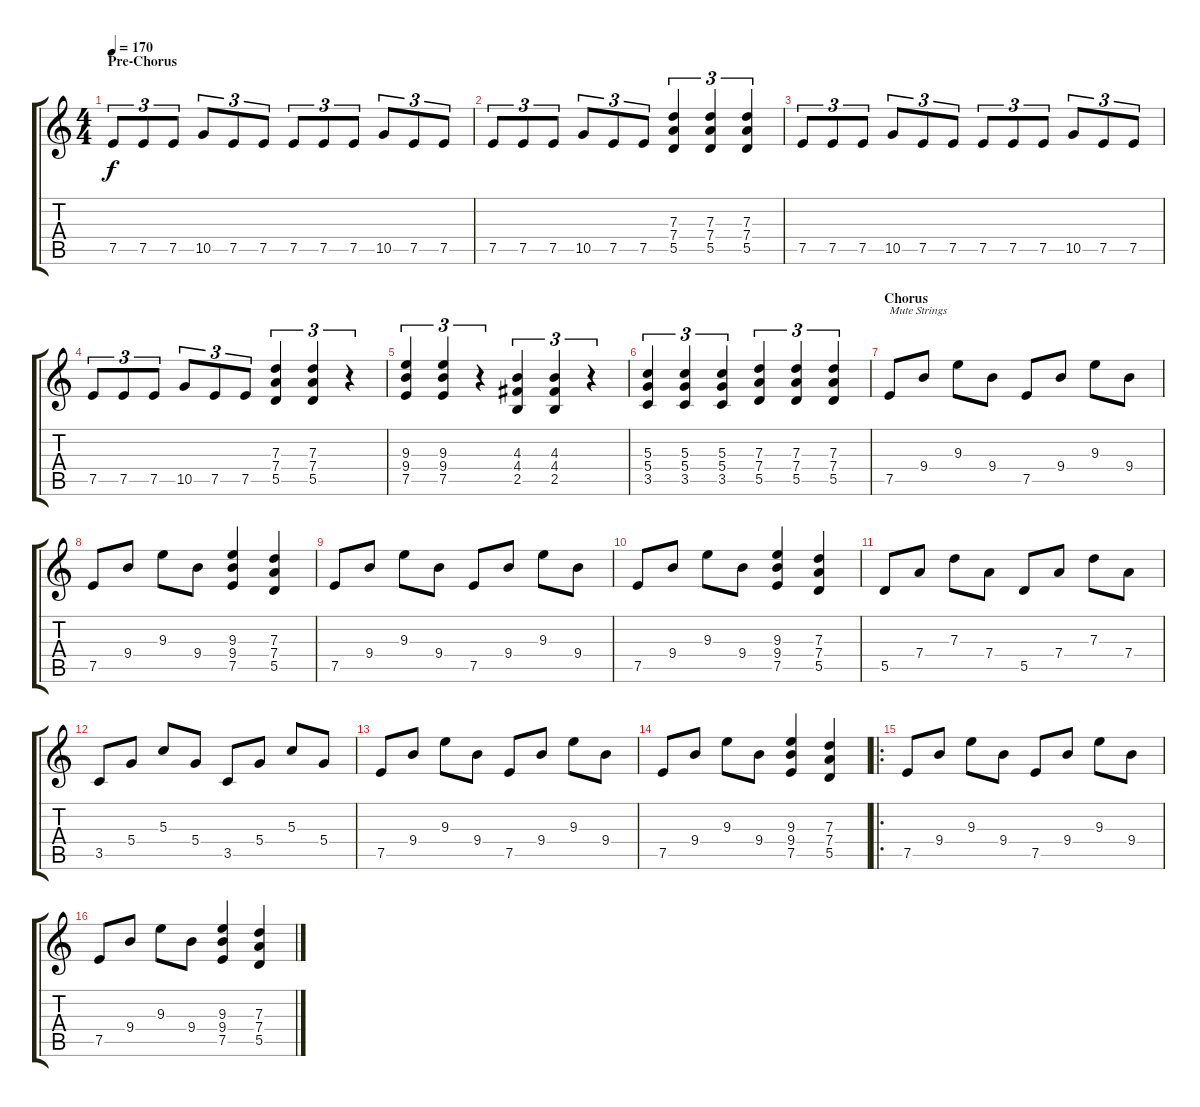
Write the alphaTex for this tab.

\track "" {instrument distortionguitar}
\staff {score tabs}
\tuning (E4 B3 G3 D3 A2 E2) {hide}
\ts (4 4)
\section ("" "Pre-Chorus")
\tempo 170
\clef g2
\ks c
7.5.8{tu (3 2) dy f} 7.5.8{tu (3 2)} 7.5.8{tu (3 2)} 10.5.8{tu (3 2)} 7.5.8{tu (3 2)} 7.5.8{tu (3 2)} 7.5.8{tu (3 2)} 7.5.8{tu (3 2)} 7.5.8{tu (3 2)} 10.5.8{tu (3 2)} 7.5.8{tu (3 2)} 7.5.8{tu (3 2)} |
7.5.8{tu (3 2)} 7.5.8{tu (3 2)} 7.5.8{tu (3 2)} 10.5.8{tu (3 2)} 7.5.8{tu (3 2)} 7.5.8{tu (3 2)} (7.3 7.4 5.5).4{tu (3 2)} (7.3 7.4 5.5).4{tu (3 2)} (7.3 7.4 5.5).4{tu (3 2)} |
7.5.8{tu (3 2)} 7.5.8{tu (3 2)} 7.5.8{tu (3 2)} 10.5.8{tu (3 2)} 7.5.8{tu (3 2)} 7.5.8{tu (3 2)} 7.5.8{tu (3 2)} 7.5.8{tu (3 2)} 7.5.8{tu (3 2)} 10.5.8{tu (3 2)} 7.5.8{tu (3 2)} 7.5.8{tu (3 2)} |
7.5.8{tu (3 2)} 7.5.8{tu (3 2)} 7.5.8{tu (3 2)} 10.5.8{tu (3 2)} 7.5.8{tu (3 2)} 7.5.8{tu (3 2)} (7.3 7.4 5.5).4{tu (3 2)} (7.3 7.4 5.5).4{tu (3 2)} r.4{tu (3 2)} |
(9.3 9.4 7.5).4{tu (3 2)} (9.3 9.4 7.5).4{tu (3 2)} r.4{tu (3 2)} (4.3 4.4 2.5).4{tu (3 2)} (4.3 4.4 2.5).4{tu (3 2)} r.4{tu (3 2)} |
(5.3 5.4 3.5).4{tu (3 2)} (5.3 5.4 3.5).4{tu (3 2)} (5.3 5.4 3.5).4{tu (3 2)} (7.3 7.4 5.5).4{tu (3 2)} (7.3 7.4 5.5).4{tu (3 2)} (7.3 7.4 5.5).4{tu (3 2)} |
\section ("" "Chorus")
7.5.8{txt "Mute Strings"} 9.4.8 9.3.8 9.4.8 7.5.8 9.4.8 9.3.8 9.4.8 |
7.5.8 9.4.8 9.3.8 9.4.8 (9.3 9.4 7.5).4 (7.3 7.4 5.5).4 |
7.5.8 9.4.8 9.3.8 9.4.8 7.5.8 9.4.8 9.3.8 9.4.8 |
7.5.8 9.4.8 9.3.8 9.4.8 (9.3 9.4 7.5).4 (7.3 7.4 5.5).4 |
5.5.8 7.4.8 7.3.8 7.4.8 5.5.8 7.4.8 7.3.8 7.4.8 |
3.5.8 5.4.8 5.3.8 5.4.8 3.5.8 5.4.8 5.3.8 5.4.8 |
7.5.8 9.4.8 9.3.8 9.4.8 7.5.8 9.4.8 9.3.8 9.4.8 |
7.5.8 9.4.8 9.3.8 9.4.8 (9.3 9.4 7.5).4 (7.3 7.4 5.5).4 |
\ro
7.5.8 9.4.8 9.3.8 9.4.8 7.5.8 9.4.8 9.3.8 9.4.8 |
7.5.8 9.4.8 9.3.8 9.4.8 (9.3 9.4 7.5).4 (7.3 7.4 5.5).4
